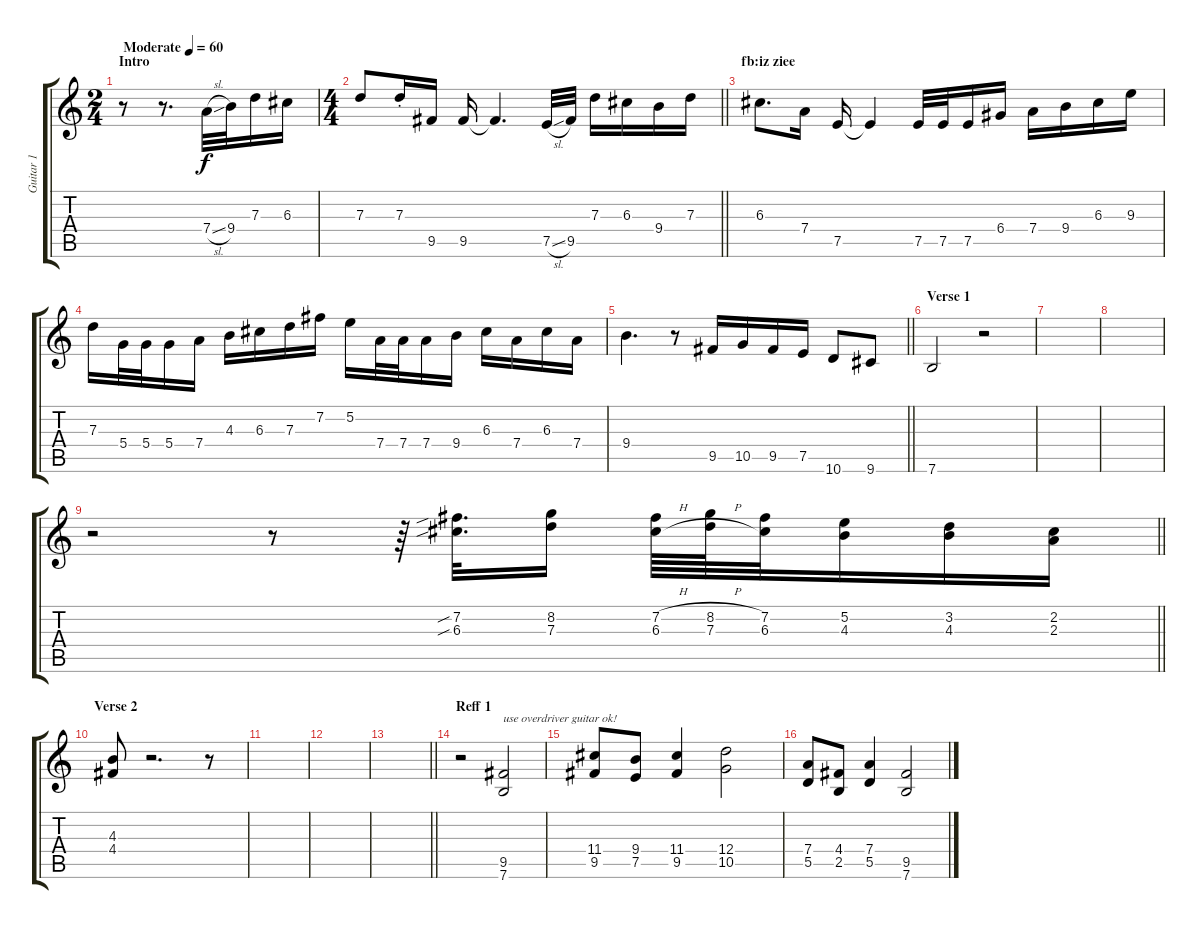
\track ("Guitar 1" "Guitar 1") {instrument acousticguitarsteel}
\staff {score tabs}
\tuning (E4 B3 G3 D3 A2 E2) {hide}
\ts (2 4)
\section ("" "Intro")
\tempo (60 "Moderate")
\clef g2
\ks c
r.8{dy f instrument acousticguitarsteel} r.8{d} 7.4{sl}.32 9.4.32 7.3.16 6.3.16 |
\ts (4 4)
\barLineRight lightlight
7.3.8 7.3{st}.16 9.5.16 9.5.16 9.5{t}.4{d} 7.5{sl}.32 9.5.32 7.3.16 6.3.16 9.4.16 7.3.16 |
\section ("" "fb:iz ziee")
6.3.8{d} 7.4.16 7.5.16 7.5{t}.4 7.5.32 7.5.32 7.5.16 6.4.16 7.4.16 9.4.16 6.3.16 9.3.16 |
7.3.16 5.4.32 5.4.32 5.4.16 7.4.16 4.3.16 6.3.16 7.3.16 7.2.16 5.2.16 7.4.32 7.4.32 7.4.16 9.4.16 6.3.16 7.4.16 6.3.16 7.4.16 |
\barLineRight lightlight
9.4.4{d} r.8 9.5.16 10.5.16 9.5.16 7.5.16 10.6.8 9.6.8 |
\section ("" "Verse 1")
7.6.2 r.2 |
|
|
\barLineRight lightlight
r.2 r.8 r.64 (7.2{sib} 6.3{sib}).32{d} (8.2 7.3).16 (7.2{h} 6.3{h}).64 (8.2{h} 7.3{h}).64 (7.2 6.3).32 (5.2 4.3).16 (3.2 4.3).16 (2.2 2.3).16 |
\section ("" "Verse 2")
(4.3 4.4).8 r.2{d} r.8 |
|
|
\barLineRight lightlight
|
\section ("" "Reff 1")
r.2 (9.5 7.6).2{txt "use overdriver guitar ok!" instrument overdrivenguitar} |
(11.4 9.5).8 (9.4 7.5).8 (11.4 9.5).4 (12.4 10.5).2 |
(7.4 5.5).8 (4.4 2.5).8 (7.4 5.5).4 (9.5 7.6).2
